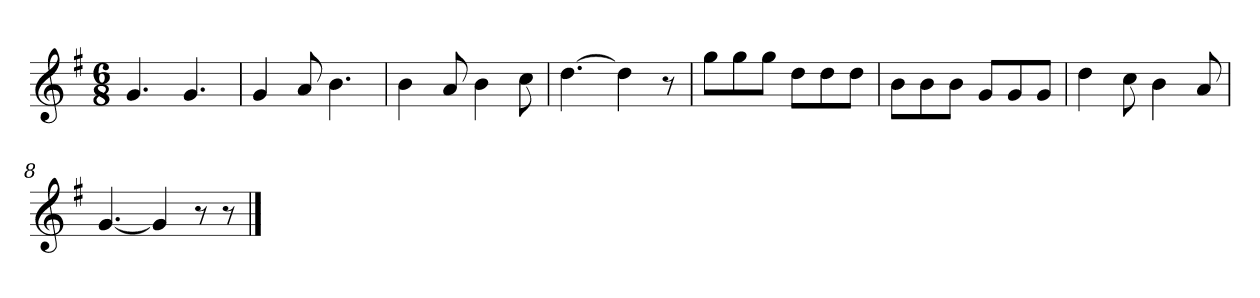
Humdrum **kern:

**kern
*part1
*staff1
*clefG2
*k[f#]
*G:
*M6/8
*MM200
=1
4.g/
4.g/
=2
4g/
8a/
4.b\
=3
4b\
8a/
4b\
8cc\
=4
[4.dd\
4dd\]
8r
=5
8gg\L
8gg\
8gg\J
8dd\L
8dd\
8dd\J
=6
8b\L
8b\
8b\J
8g/L
8g/
8g/J
=7
4dd\
8cc\
4b\
8a/
=8
[4.g/
4g/]
8r
8r
==
*-
